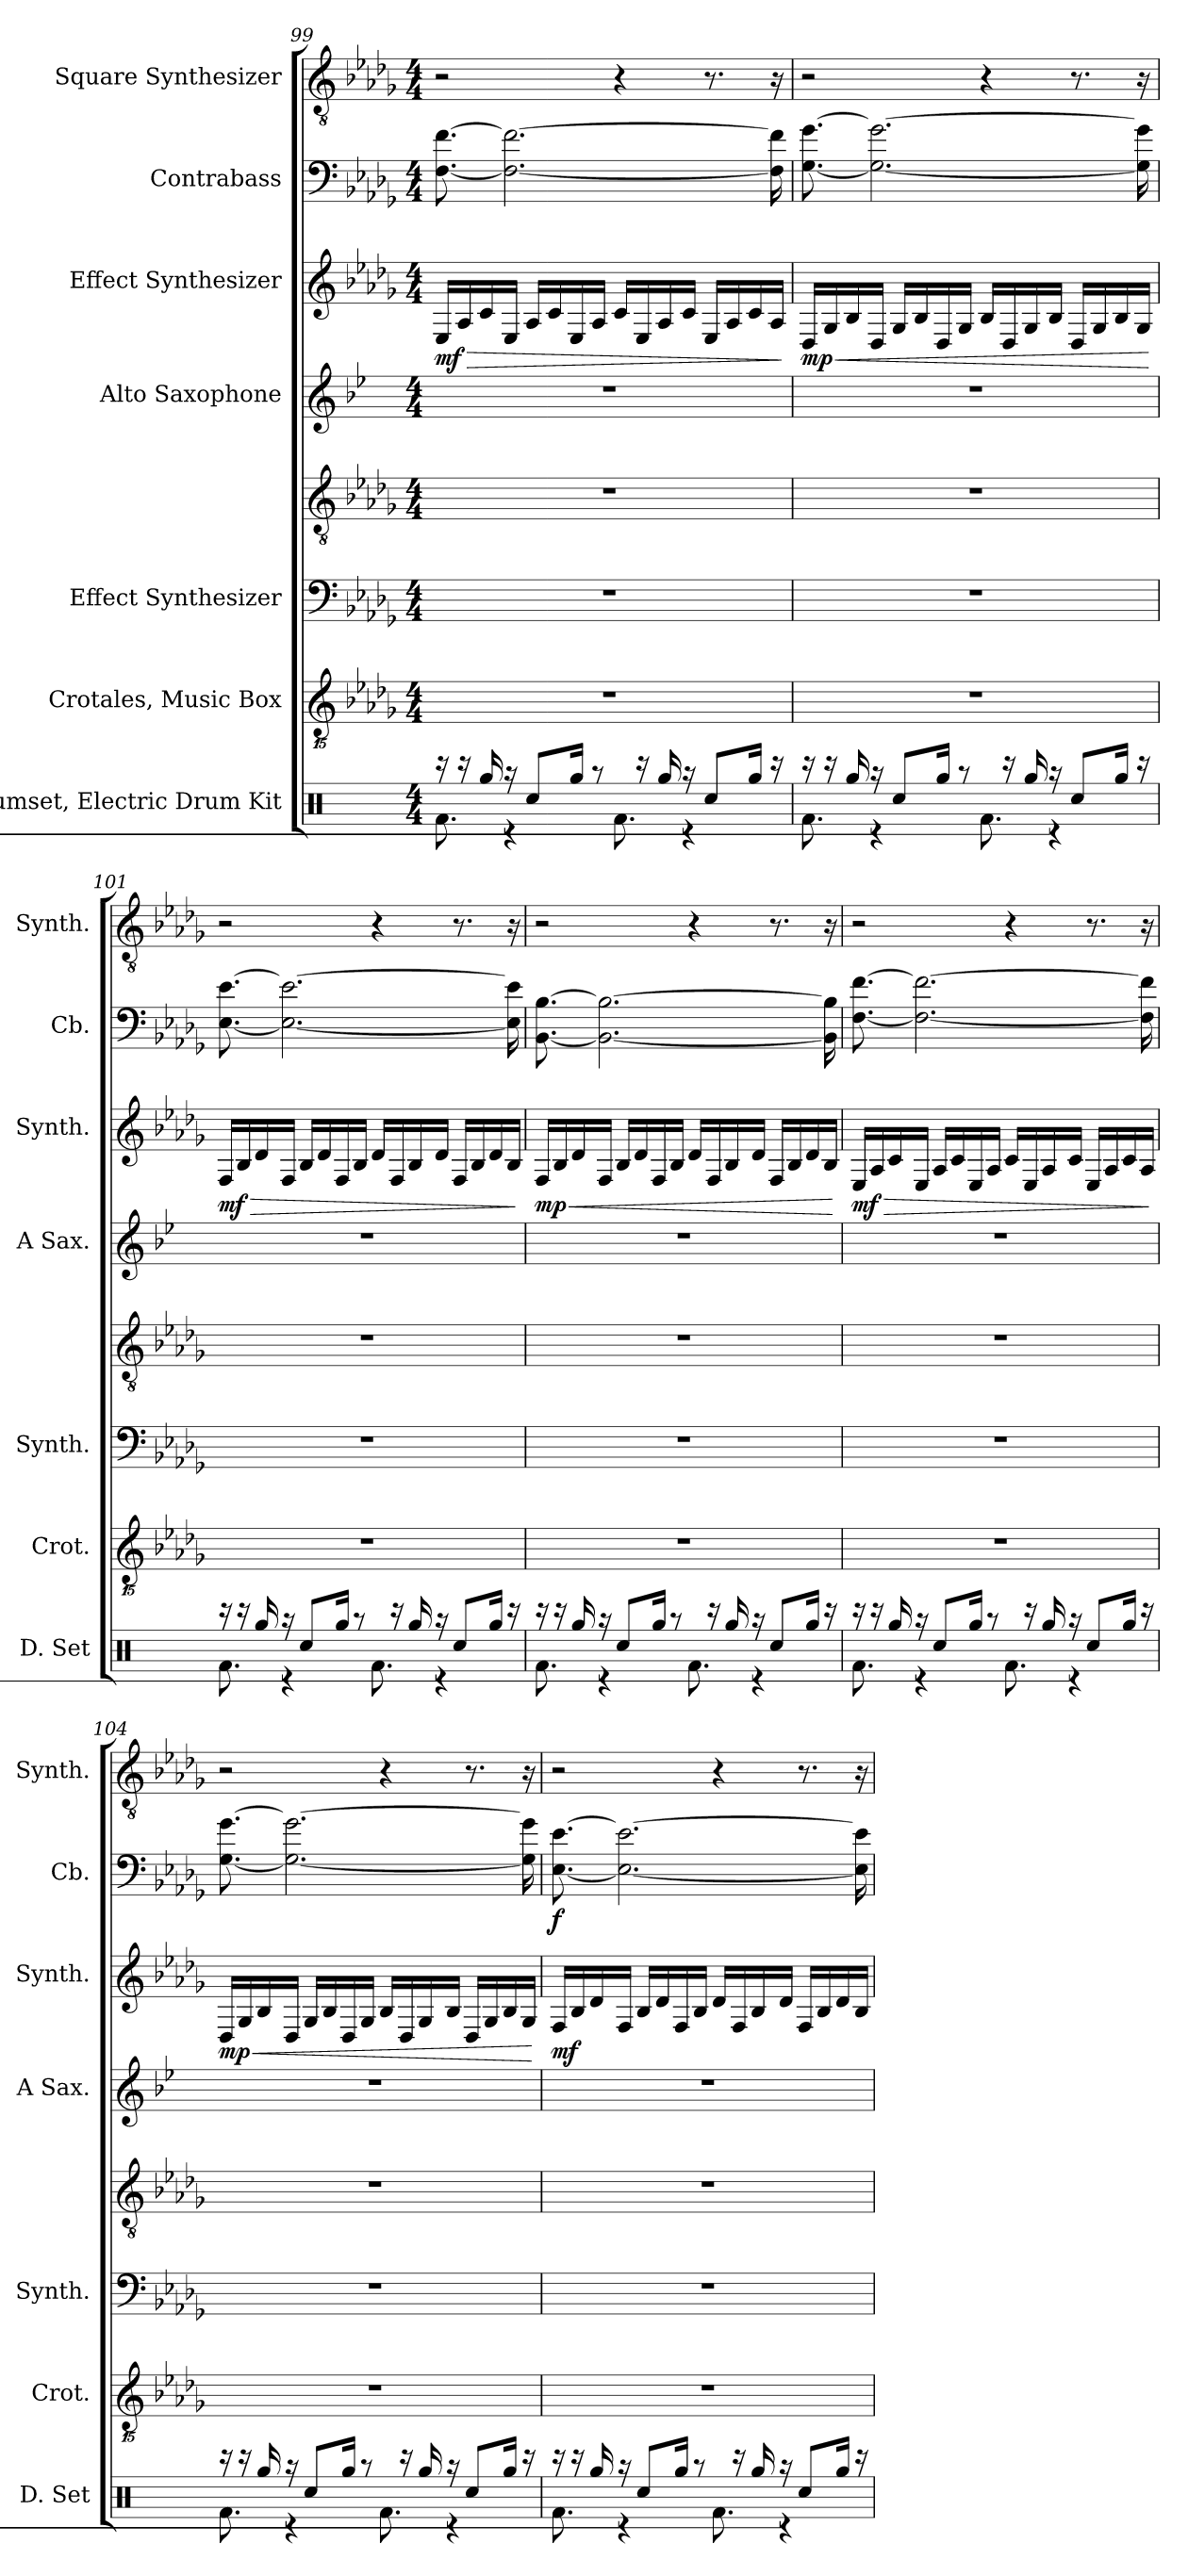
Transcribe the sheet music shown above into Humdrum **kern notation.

**kern	**kern	**kern	**kern	**kern	**kern	**dynam	**kern	**dynam	**kern
*part7	*part6	*part5	*part5	*part4	*part3	*part3	*part2	*part2	*part1
*staff8	*staff7	*staff6	*staff5	*staff4	*staff3	*staff3	*staff2	*staff2	*staff1
*I"Drumset, Electric Drum Kit	*I"Crotales, Music Box	*I"Effect Synthesizer	*	*I"Alto Saxophone	*I"Effect Synthesizer	*	*I"Contrabass	*	*I"Square Synthesizer
*I'D. Set	*I'Crot.	*I'Synth.	*	*I'A Sax.	*I'Synth.	*	*I'Cb.	*	*I'Synth.
!!LO:PB:g=z
*clefX	*clefGvv2	*clefF4	*clefGv2	*clefG2	*clefG2	*	*clefF4	*	*clefGv2
*	*ITrd-14c-24	*	*	*ITrd5c9	*	*	*ITrd7c12	*	*
*k[]	*k[b-e-a-d-g-]	*k[b-e-a-d-g-]	*k[b-e-a-d-g-]	*k[b-e-a-d-g-]	*k[b-e-a-d-g-]	*	*k[b-e-a-d-g-]	*	*k[b-e-a-d-g-]
*M4/4	*M4/4	*M4/4	*M4/4	*M4/4	*M4/4	*	*M4/4	*	*M4/4
=99	=99	=99	=99	=99	=99	=99	=99	=99	=99
*^	*	*	*	*	*	*	*	*	*
!	!	!	!	!	!	!	!LO:HP:b	!	!	!
!	!	!	!	!	!	!	!LO:DY:n=1:b	!	!	!
16r	8.Rf\	1r	1r	1r	1r	16E-/LL	> mf	[8.FF\ [8.F\	.	2r
16r	.	.	.	.	.	16A-/	.	.	.	.
16Rgg/	.	.	.	.	.	16c/	.	.	.	.
!	!LO:N:vis=4.	!	!	!	!	!	!	!	!	!
16r	16%5r	.	.	.	.	16E-/JJ	.	2.FF\_ 2.F\_	.	.
8Rcc/L	.	.	.	.	.	16A-/LL	.	.	.	.
.	.	.	.	.	.	16c/	.	.	.	.
16Rgg/Jk	.	.	.	.	.	16E-/	.	.	.	.
8r	.	.	.	.	.	16A-/JJ	.	.	.	.
.	8.Rf\	.	.	.	.	16c/LL	.	.	.	4r
16r	.	.	.	.	.	16E-/	.	.	.	.
16Rgg/	.	.	.	.	.	16A-/	.	.	.	.
!	!LO:N:vis=4.	!	!	!	!	!	!	!	!	!
16r	16%5r	.	.	.	.	16c/JJ	.	.	.	.
8Rcc/L	.	.	.	.	.	16E-/LL	.	.	.	8.r
.	.	.	.	.	.	16A-/	.	.	.	.
16Rgg/Jk	.	.	.	.	.	16c/	.	.	.	.
16r	.	.	.	.	.	16A-/JJ	.	16FF\] 16F\]	.	16r
*v	*v	*	*	*	*	*	*	*	*	*
.	.	.	.	.	.	]	.	.	.
=100	=100	=100	=100	=100	=100	=100	=100	=100	=100
*^	*	*	*	*	*	*	*	*	*
!	!	!	!	!	!	!	!LO:HP:b	!	!	!
!	!	!	!	!	!	!	!LO:DY:n=1:b	!	!	!
16r	8.Rf\	1r	1r	1r	1r	16D-/LL	< mp	[8.GG-\ [8.G-\	.	2r
16r	.	.	.	.	.	16G-/	.	.	.	.
16Rgg/	.	.	.	.	.	16B-/	.	.	.	.
!	!LO:N:vis=4.	!	!	!	!	!	!	!	!	!
16r	16%5r	.	.	.	.	16D-/JJ	.	2.GG-\_ 2.G-\_	.	.
8Rcc/L	.	.	.	.	.	16G-/LL	.	.	.	.
.	.	.	.	.	.	16B-/	.	.	.	.
16Rgg/Jk	.	.	.	.	.	16D-/	.	.	.	.
8r	.	.	.	.	.	16G-/JJ	.	.	.	.
.	8.Rf\	.	.	.	.	16B-/LL	.	.	.	4r
16r	.	.	.	.	.	16D-/	.	.	.	.
16Rgg/	.	.	.	.	.	16G-/	.	.	.	.
!	!LO:N:vis=4.	!	!	!	!	!	!	!	!	!
16r	16%5r	.	.	.	.	16B-/JJ	.	.	.	.
8Rcc/L	.	.	.	.	.	16D-/LL	.	.	.	8.r
.	.	.	.	.	.	16G-/	.	.	.	.
16Rgg/Jk	.	.	.	.	.	16B-/	.	.	.	.
16r	.	.	.	.	.	16G-/JJ	.	16GG-\] 16G-\]	.	16r
*v	*v	*	*	*	*	*	*	*	*	*
.	.	.	.	.	.	[	.	.	.
!!LO:PB:g=z
=101	=101	=101	=101	=101	=101	=101	=101	=101	=101
*^	*	*	*	*	*	*	*	*	*
!	!	!	!	!	!	!	!LO:HP:b	!	!	!
!	!	!	!	!	!	!	!LO:DY:n=1:b	!	!	!
16r	8.Rf\	1r	1r	1r	1r	16F/LL	> mf	[8.EE-\ [8.E-\	.	2r
16r	.	.	.	.	.	16B-/	.	.	.	.
16Rgg/	.	.	.	.	.	16d-/	.	.	.	.
!	!LO:N:vis=4.	!	!	!	!	!	!	!	!	!
16r	16%5r	.	.	.	.	16F/JJ	.	2.EE-\_ 2.E-\_	.	.
8Rcc/L	.	.	.	.	.	16B-/LL	.	.	.	.
.	.	.	.	.	.	16d-/	.	.	.	.
16Rgg/Jk	.	.	.	.	.	16F/	.	.	.	.
8r	.	.	.	.	.	16B-/JJ	.	.	.	.
.	8.Rf\	.	.	.	.	16d-/LL	.	.	.	4r
16r	.	.	.	.	.	16F/	.	.	.	.
16Rgg/	.	.	.	.	.	16B-/	.	.	.	.
!	!LO:N:vis=4.	!	!	!	!	!	!	!	!	!
16r	16%5r	.	.	.	.	16d-/JJ	.	.	.	.
8Rcc/L	.	.	.	.	.	16F/LL	.	.	.	8.r
.	.	.	.	.	.	16B-/	.	.	.	.
16Rgg/Jk	.	.	.	.	.	16d-/	.	.	.	.
16r	.	.	.	.	.	16B-/JJ	.	16EE-\] 16E-\]	.	16r
*v	*v	*	*	*	*	*	*	*	*	*
.	.	.	.	.	.	]	.	.	.
=102	=102	=102	=102	=102	=102	=102	=102	=102	=102
*^	*	*	*	*	*	*	*	*	*
!	!	!	!	!	!	!	!LO:HP:b	!	!	!
!	!	!	!	!	!	!	!LO:DY:n=1:b	!	!	!
16r	8.Rf\	1r	1r	1r	1r	16F/LL	< mp	[8.BBB-\ [8.BB-\	.	2r
16r	.	.	.	.	.	16B-/	.	.	.	.
16Rgg/	.	.	.	.	.	16d-/	.	.	.	.
!	!LO:N:vis=4.	!	!	!	!	!	!	!	!	!
16r	16%5r	.	.	.	.	16F/JJ	.	2.BBB-\_ 2.BB-\_	.	.
8Rcc/L	.	.	.	.	.	16B-/LL	.	.	.	.
.	.	.	.	.	.	16d-/	.	.	.	.
16Rgg/Jk	.	.	.	.	.	16F/	.	.	.	.
8r	.	.	.	.	.	16B-/JJ	.	.	.	.
.	8.Rf\	.	.	.	.	16d-/LL	.	.	.	4r
16r	.	.	.	.	.	16F/	.	.	.	.
16Rgg/	.	.	.	.	.	16B-/	.	.	.	.
!	!LO:N:vis=4.	!	!	!	!	!	!	!	!	!
16r	16%5r	.	.	.	.	16d-/JJ	.	.	.	.
8Rcc/L	.	.	.	.	.	16F/LL	.	.	.	8.r
.	.	.	.	.	.	16B-/	.	.	.	.
16Rgg/Jk	.	.	.	.	.	16d-/	.	.	.	.
16r	.	.	.	.	.	16B-/JJ	.	16BBB-\] 16BB-\]	.	16r
*v	*v	*	*	*	*	*	*	*	*	*
.	.	.	.	.	.	[	.	.	.
!!LO:PB:g=z
=103	=103	=103	=103	=103	=103	=103	=103	=103	=103
*^	*	*	*	*	*	*	*	*	*
!	!	!	!	!	!	!	!LO:HP:b	!	!	!
!	!	!	!	!	!	!	!LO:DY:n=1:b	!	!	!
16r	8.Rf\	1r	1r	1r	1r	16E-/LL	> mf	[8.FF\ [8.F\	.	2r
16r	.	.	.	.	.	16A-/	.	.	.	.
16Rgg/	.	.	.	.	.	16c/	.	.	.	.
!	!LO:N:vis=4.	!	!	!	!	!	!	!	!	!
16r	16%5r	.	.	.	.	16E-/JJ	.	2.FF\_ 2.F\_	.	.
8Rcc/L	.	.	.	.	.	16A-/LL	.	.	.	.
.	.	.	.	.	.	16c/	.	.	.	.
16Rgg/Jk	.	.	.	.	.	16E-/	.	.	.	.
8r	.	.	.	.	.	16A-/JJ	.	.	.	.
.	8.Rf\	.	.	.	.	16c/LL	.	.	.	4r
16r	.	.	.	.	.	16E-/	.	.	.	.
16Rgg/	.	.	.	.	.	16A-/	.	.	.	.
!	!LO:N:vis=4.	!	!	!	!	!	!	!	!	!
16r	16%5r	.	.	.	.	16c/JJ	.	.	.	.
8Rcc/L	.	.	.	.	.	16E-/LL	.	.	.	8.r
.	.	.	.	.	.	16A-/	.	.	.	.
16Rgg/Jk	.	.	.	.	.	16c/	.	.	.	.
16r	.	.	.	.	.	16A-/JJ	.	16FF\] 16F\]	.	16r
*v	*v	*	*	*	*	*	*	*	*	*
.	.	.	.	.	.	]	.	.	.
=104	=104	=104	=104	=104	=104	=104	=104	=104	=104
*^	*	*	*	*	*	*	*	*	*
!	!	!	!	!	!	!	!LO:HP:b	!	!	!
!	!	!	!	!	!	!	!LO:DY:n=1:b	!	!	!
16r	8.Rf\	1r	1r	1r	1r	16D-/LL	< mp	[8.GG-\ [8.G-\	.	2r
16r	.	.	.	.	.	16G-/	.	.	.	.
16Rgg/	.	.	.	.	.	16B-/	.	.	.	.
!	!LO:N:vis=4.	!	!	!	!	!	!	!	!	!
16r	16%5r	.	.	.	.	16D-/JJ	.	2.GG-\_ 2.G-\_	.	.
8Rcc/L	.	.	.	.	.	16G-/LL	.	.	.	.
.	.	.	.	.	.	16B-/	.	.	.	.
16Rgg/Jk	.	.	.	.	.	16D-/	.	.	.	.
8r	.	.	.	.	.	16G-/JJ	.	.	.	.
.	8.Rf\	.	.	.	.	16B-/LL	.	.	.	4r
16r	.	.	.	.	.	16D-/	.	.	.	.
16Rgg/	.	.	.	.	.	16G-/	.	.	.	.
!	!LO:N:vis=4.	!	!	!	!	!	!	!	!	!
16r	16%5r	.	.	.	.	16B-/JJ	.	.	.	.
8Rcc/L	.	.	.	.	.	16D-/LL	.	.	.	8.r
.	.	.	.	.	.	16G-/	.	.	.	.
16Rgg/Jk	.	.	.	.	.	16B-/	.	.	.	.
16r	.	.	.	.	.	16G-/JJ	.	16GG-\] 16G-\]	.	16r
*v	*v	*	*	*	*	*	*	*	*	*
.	.	.	.	.	.	[	.	.	.
!!LO:PB:g=z
=105	=105	=105	=105	=105	=105	=105	=105	=105	=105
*^	*	*	*	*	*	*	*	*	*
!	!	!	!	!	!	!	!LO:DY:b	!	!LO:DY:b	!
16r	8.Rf\	1r	1r	1r	1r	16F/LL	mf	[8.EE-\ [8.E-\	f	2r
16r	.	.	.	.	.	16B-/	.	.	.	.
16Rgg/	.	.	.	.	.	16d-/	.	.	.	.
!	!LO:N:vis=4.	!	!	!	!	!	!	!	!	!
16r	16%5r	.	.	.	.	16F/JJ	.	2.EE-\_ 2.E-\_	.	.
8Rcc/L	.	.	.	.	.	16B-/LL	.	.	.	.
.	.	.	.	.	.	16d-/	.	.	.	.
16Rgg/Jk	.	.	.	.	.	16F/	.	.	.	.
8r	.	.	.	.	.	16B-/JJ	.	.	.	.
.	8.Rf\	.	.	.	.	16d-/LL	.	.	.	4r
16r	.	.	.	.	.	16F/	.	.	.	.
16Rgg/	.	.	.	.	.	16B-/	.	.	.	.
!	!LO:N:vis=4.	!	!	!	!	!	!	!	!	!
16r	16%5r	.	.	.	.	16d-/JJ	.	.	.	.
8Rcc/L	.	.	.	.	.	16F/LL	.	.	.	8.r
.	.	.	.	.	.	16B-/	.	.	.	.
16Rgg/Jk	.	.	.	.	.	16d-/	.	.	.	.
16r	.	.	.	.	.	16B-/JJ	.	16EE-\] 16E-\]	.	16r
*v	*v	*	*	*	*	*	*	*	*	*
=	=	=	=	=	=	=	=	=	=
*-	*-	*-	*-	*-	*-	*-	*-	*-	*-
